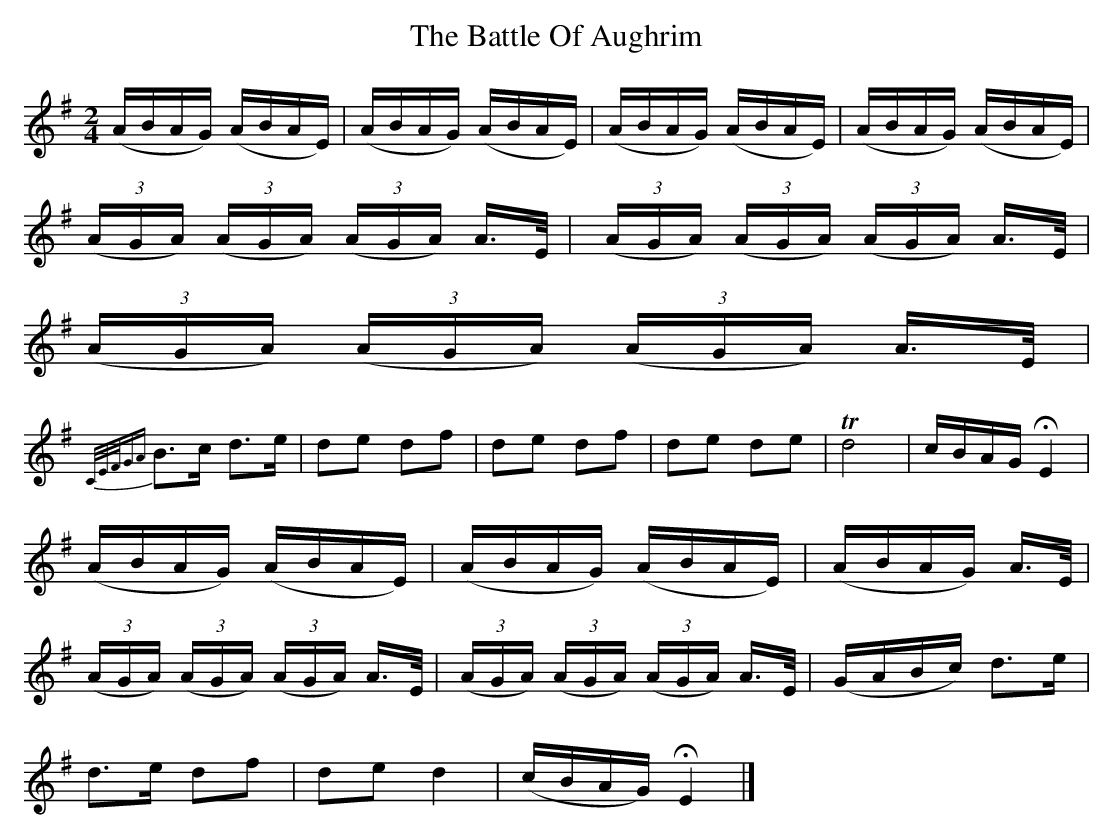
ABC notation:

X:1
T: The Battle Of Aughrim
M: 2/4
L: 1/16
K: G
(ABAG) (ABAE) | (ABAG) (ABAE) | (ABAG) (ABAE) | (ABAG) (ABAE) |
((3AGA) ((3AGA) ((3AGA) A>E | ((3AGA) ((3AGA) ((3AGA) A>E |
((3AGA) ((3AGA) ((3AGA) A>E |
{C/E/F/GA}B3c d3e | d2e2 d2f2 | d2e2 d2f2 | d2e2 d2e2 | Td8 | cBAG HE4 |
(ABAG) (ABAE) | (ABAG) (ABAE) | (ABAG) A>E |
((3AGA) ((3AGA) ((3AGA) A>E | ((3AGA) ((3AGA) ((3AGA) A>E| (GABc) d3e|
d3e d2f2| d2e2 d4 | (cBAG) HE4 |]
